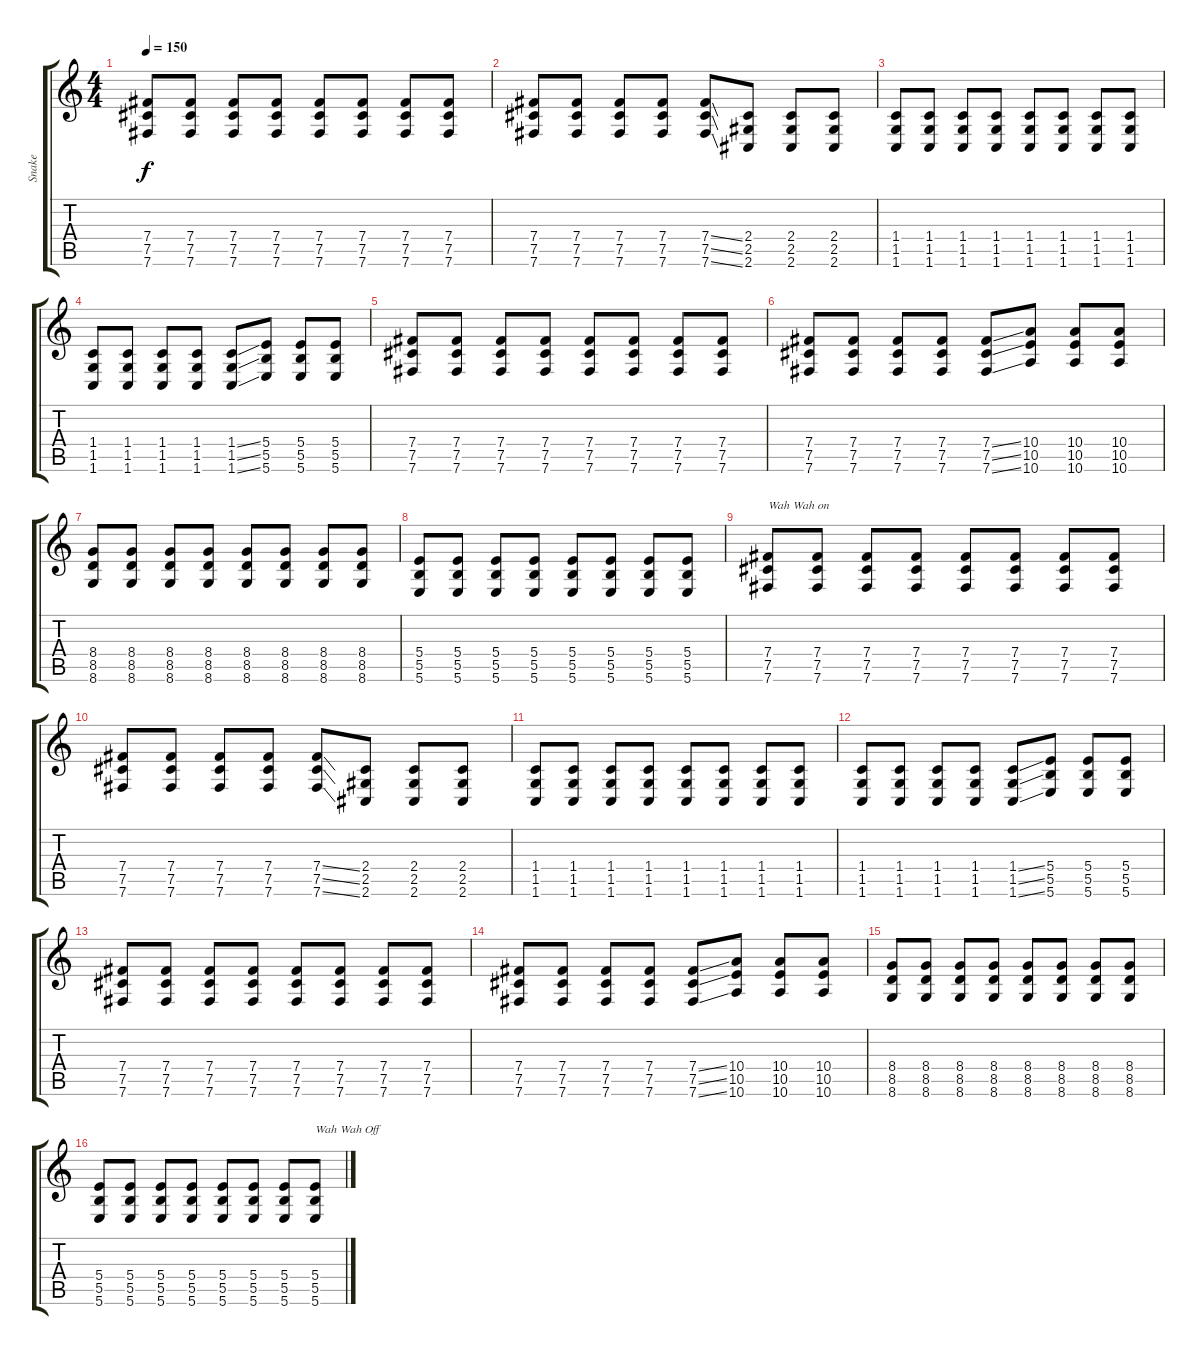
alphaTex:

\track ("Snake" "Snake") {instrument distortionguitar}
\staff {score tabs}
\tuning (Db4 Ab3 E3 B2 Gb2 B1) {hide}
\ts (4 4)
\tempo 150
\tempo 149
\tempo 150
\clef g2
\ks c
(7.4 7.5 7.6).8{dy f instrument distortionguitar} (7.4 7.5 7.6).8 (7.4 7.5 7.6).8 (7.4 7.5 7.6).8 (7.4 7.5 7.6).8 (7.4 7.5 7.6).8 (7.4 7.5 7.6).8 (7.4 7.5 7.6).8 |
(7.4 7.5 7.6).8 (7.4 7.5 7.6).8 (7.4 7.5 7.6).8 (7.4 7.5 7.6).8 (7.4{ss} 7.5{ss} 7.6{ss}).8 (2.4 2.5 2.6).8 (2.4 2.5 2.6).8 (2.4 2.5 2.6).8 |
(1.4 1.5 1.6).8 (1.4 1.5 1.6).8 (1.4 1.5 1.6).8 (1.4 1.5 1.6).8 (1.4 1.5 1.6).8 (1.4 1.5 1.6).8 (1.4 1.5 1.6).8 (1.4 1.5 1.6).8 |
(1.4 1.5 1.6).8 (1.4 1.5 1.6).8 (1.4 1.5 1.6).8 (1.4 1.5 1.6).8 (1.4{ss} 1.5{ss} 1.6{ss}).8 (5.4 5.5 5.6).8 (5.4 5.5 5.6).8 (5.4 5.5 5.6).8 |
(7.4 7.5 7.6).8 (7.4 7.5 7.6).8 (7.4 7.5 7.6).8 (7.4 7.5 7.6).8 (7.4 7.5 7.6).8 (7.4 7.5 7.6).8 (7.4 7.5 7.6).8 (7.4 7.5 7.6).8 |
(7.4 7.5 7.6).8 (7.4 7.5 7.6).8 (7.4 7.5 7.6).8 (7.4 7.5 7.6).8 (7.4{ss} 7.5{ss} 7.6{ss}).8 (10.4 10.5 10.6).8 (10.4 10.5 10.6).8 (10.4 10.5 10.6).8 |
(8.4 8.5 8.6).8 (8.4 8.5 8.6).8 (8.4 8.5 8.6).8 (8.4 8.5 8.6).8 (8.4 8.5 8.6).8 (8.4 8.5 8.6).8 (8.4 8.5 8.6).8 (8.4 8.5 8.6).8 |
(5.4 5.5 5.6).8 (5.4 5.5 5.6).8 (5.4 5.5 5.6).8 (5.4 5.5 5.6).8 (5.4 5.5 5.6).8 (5.4 5.5 5.6).8 (5.4 5.5 5.6).8 (5.4 5.5 5.6).8 |
(7.4 7.5 7.6).8{txt "Wah Wah on"} (7.4 7.5 7.6).8 (7.4 7.5 7.6).8 (7.4 7.5 7.6).8 (7.4 7.5 7.6).8 (7.4 7.5 7.6).8 (7.4 7.5 7.6).8 (7.4 7.5 7.6).8 |
(7.4 7.5 7.6).8 (7.4 7.5 7.6).8 (7.4 7.5 7.6).8 (7.4 7.5 7.6).8 (7.4{ss} 7.5{ss} 7.6{ss}).8 (2.4 2.5 2.6).8 (2.4 2.5 2.6).8 (2.4 2.5 2.6).8 |
(1.4 1.5 1.6).8 (1.4 1.5 1.6).8 (1.4 1.5 1.6).8 (1.4 1.5 1.6).8 (1.4 1.5 1.6).8 (1.4 1.5 1.6).8 (1.4 1.5 1.6).8 (1.4 1.5 1.6).8 |
(1.4 1.5 1.6).8 (1.4 1.5 1.6).8 (1.4 1.5 1.6).8 (1.4 1.5 1.6).8 (1.4{ss} 1.5{ss} 1.6{ss}).8 (5.4 5.5 5.6).8 (5.4 5.5 5.6).8 (5.4 5.5 5.6).8 |
(7.4 7.5 7.6).8 (7.4 7.5 7.6).8 (7.4 7.5 7.6).8 (7.4 7.5 7.6).8 (7.4 7.5 7.6).8 (7.4 7.5 7.6).8 (7.4 7.5 7.6).8 (7.4 7.5 7.6).8 |
(7.4 7.5 7.6).8 (7.4 7.5 7.6).8 (7.4 7.5 7.6).8 (7.4 7.5 7.6).8 (7.4{ss} 7.5{ss} 7.6{ss}).8 (10.4 10.5 10.6).8 (10.4 10.5 10.6).8 (10.4 10.5 10.6).8 |
(8.4 8.5 8.6).8 (8.4 8.5 8.6).8 (8.4 8.5 8.6).8 (8.4 8.5 8.6).8 (8.4 8.5 8.6).8 (8.4 8.5 8.6).8 (8.4 8.5 8.6).8 (8.4 8.5 8.6).8 |
(5.4 5.5 5.6).8 (5.4 5.5 5.6).8 (5.4 5.5 5.6).8 (5.4 5.5 5.6).8 (5.4 5.5 5.6).8 (5.4 5.5 5.6).8 (5.4 5.5 5.6).8 (5.4 5.5 5.6).8{txt "Wah Wah Off"}
